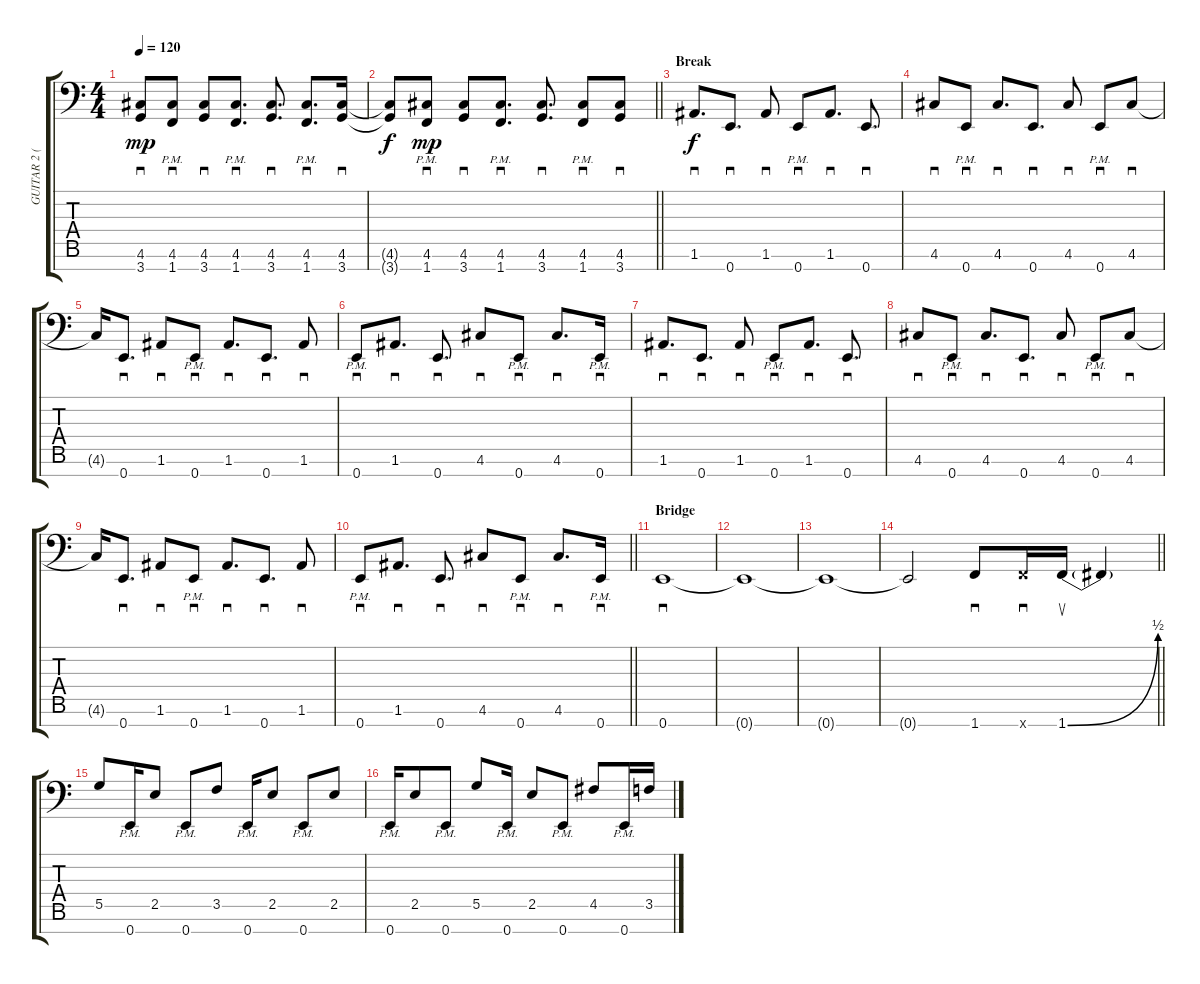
\track ("GUITAR 2 (Marten Hagstrom)" "GUITAR 2 (") {instrument distortionguitar}
\staff {score tabs}
\tuning (A3 E3 C3 G2 D2 A1 E1) {hide}
\ts (4 4)
\tempo 120
\clef f4
\ks c
(4.6 3.7).8{sd dy mp} (4.6{pm} 1.7{pm}).8{sd} (4.6 3.7).8{sd} (4.6{pm} 1.7{pm}).8{d sd} (4.6 3.7).8{d sd} (4.6{pm} 1.7{pm}).8{d sd} (4.6 3.7).16{sd} |
\barLineRight lightlight
(4.6{t} 3.7{t}).8{dy f} (4.6{pm} 1.7{pm}).8{sd dy mp} (4.6 3.7).8{sd} (4.6{pm} 1.7{pm}).8{d sd} (4.6 3.7).8{d sd} (4.6{pm} 1.7{pm}).8{sd} (4.6 3.7).8{sd} |
\section ("" "Break")
1.6.8{d sd dy f} 0.7.8{d sd} 1.6.8{sd} 0.7{pm}.8{sd} 1.6.8{d sd} 0.7.8{d sd} |
4.6.8{sd} 0.7{pm}.8{sd} 4.6.8{d sd} 0.7.8{d sd} 4.6.8{sd} 0.7{pm}.8{sd} 4.6.8{sd} |
4.6{t}.16 0.7.8{d sd} 1.6.8{sd} 0.7{pm}.8{sd} 1.6.8{d sd} 0.7.8{d sd} 1.6.8{sd} |
0.7{pm}.8{sd} 1.6.8{d sd} 0.7.8{d sd} 4.6.8{sd} 0.7{pm}.8{sd} 4.6.8{d sd} 0.7{pm}.16{sd} |
1.6.8{d sd} 0.7.8{d sd} 1.6.8{sd} 0.7{pm}.8{sd} 1.6.8{d sd} 0.7.8{d sd} |
4.6.8{sd} 0.7{pm}.8{sd} 4.6.8{d sd} 0.7.8{d sd} 4.6.8{sd} 0.7{pm}.8{sd} 4.6.8{sd} |
4.6{t}.16 0.7.8{d sd} 1.6.8{sd} 0.7{pm}.8{sd} 1.6.8{d sd} 0.7.8{d sd} 1.6.8{sd} |
\barLineRight lightlight
0.7{pm}.8{sd} 1.6.8{d sd} 0.7.8{d sd} 4.6.8{sd} 0.7{pm}.8{sd} 4.6.8{d sd} 0.7{pm}.16{sd} |
\section ("" "Bridge")
0.7.1{sd} |
0.7{t}.1 |
0.7{t}.1 |
\barLineRight lightlight
0.7{t}.2 1.7.8{sd} 1.7{x}.16{sd} 1.7{be (bend 0 0 60 2)}.16{su} 1.7{t}.4 |
5.5.8 0.7{pm}.16 2.5.8 0.7{pm}.8 3.5.8 0.7{pm}.16 2.5.8 0.7{pm}.8 2.5.8 |
0.7{pm}.16 2.5.8 0.7{pm}.8 5.5.8 0.7{pm}.16 2.5.8 0.7{pm}.8 4.5.8 0.7{pm}.16 3.5.16
